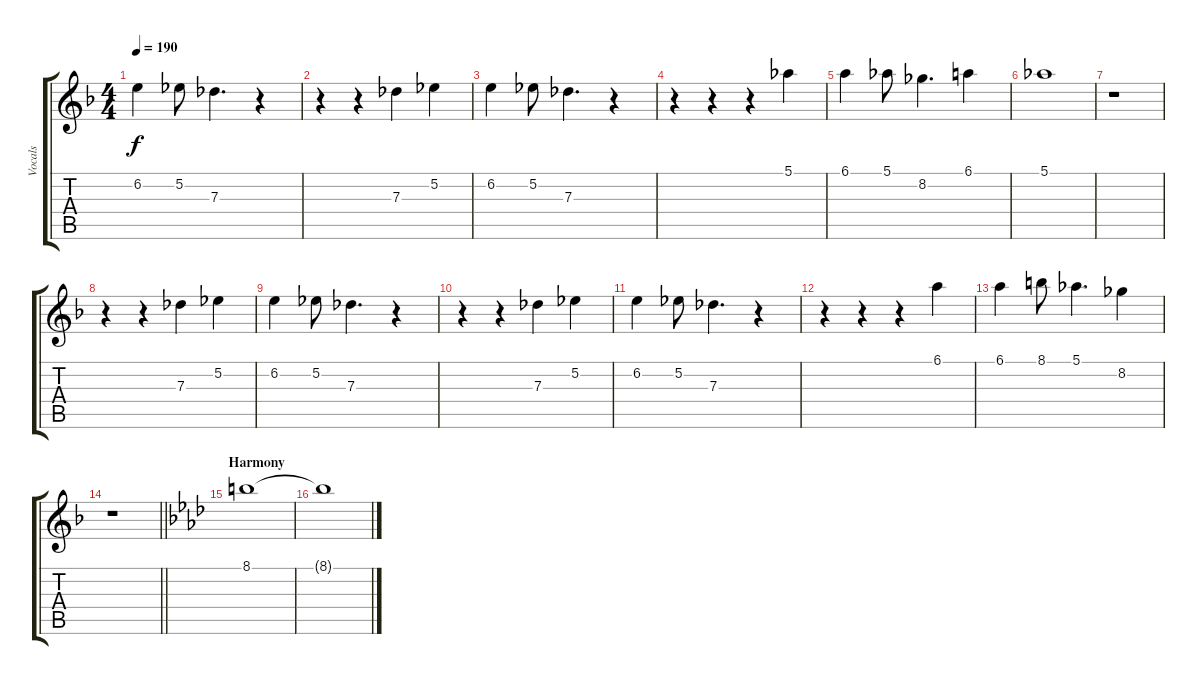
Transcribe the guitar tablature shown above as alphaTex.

\track ("Vocals" "Vocals") {instrument overdrivenguitar}
\staff {score tabs}
\tuning (Eb4 Bb3 Gb3 Db3 Ab2 Eb2) {hide}
\ts (4 4)
\tempo 190
\clef g2
\ks dminor
6.2.4{dy f} 5.2.8 7.3.4{d} r.4 |
r.4 r.4 7.3.4 5.2.4 |
6.2.4 5.2.8 7.3.4{d} r.4 |
r.4 r.4 r.4 5.1.4 |
6.1.4 5.1.8 8.2.4{d} 6.1.4 |
5.1.1 |
r.1 |
r.4 r.4 7.3.4 5.2.4 |
6.2.4 5.2.8 7.3.4{d} r.4 |
r.4 r.4 7.3.4 5.2.4 |
6.2.4 5.2.8 7.3.4{d} r.4 |
r.4 r.4 r.4 6.1.4 |
6.1.4 8.1.8 5.1.4{d} 8.2.4 |
\barLineRight lightlight
r.1 |
\section ("" "Harmony")
\ks fminor
8.1.1 |
8.1{t}.1
